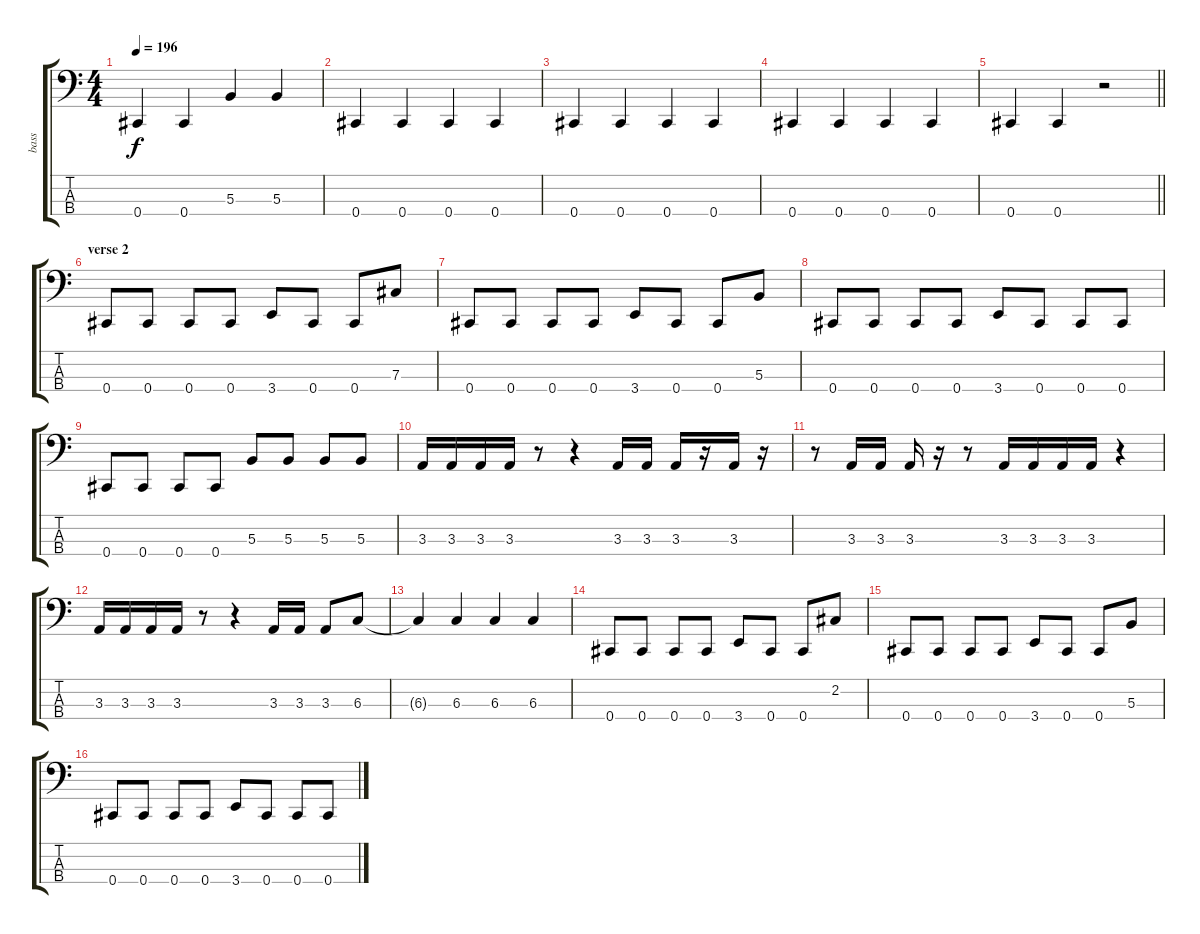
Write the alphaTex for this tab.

\track ("bass" "bass") {instrument electricbasspick}
\staff {score tabs}
\tuning (E2 B1 Gb1 Db1) {hide}
\ts (4 4)
\tempo 196
\clef f4
\ks c
0.4.4{dy f} 0.4.4 5.3.4 5.3.4 |
0.4.4 0.4.4 0.4.4 0.4.4 |
0.4.4 0.4.4 0.4.4 0.4.4 |
0.4.4 0.4.4 0.4.4 0.4.4 |
\barLineRight lightlight
0.4.4 0.4.4 r.2 |
\section ("" "verse 2")
0.4.8 0.4.8 0.4.8 0.4.8 3.4.8 0.4.8 0.4.8 7.3.8 |
0.4.8 0.4.8 0.4.8 0.4.8 3.4.8 0.4.8 0.4.8 5.3.8 |
0.4.8 0.4.8 0.4.8 0.4.8 3.4.8 0.4.8 0.4.8 0.4.8 |
0.4.8 0.4.8 0.4.8 0.4.8 5.3.8 5.3.8 5.3.8 5.3.8 |
3.3.16 3.3.16 3.3.16 3.3.16 r.8 r.4 3.3.16 3.3.16 3.3.16 r.16 3.3.16 r.16 |
r.8 3.3.16 3.3.16 3.3.16 r.16 r.8 3.3.16 3.3.16 3.3.16 3.3.16 r.4 |
3.3.16 3.3.16 3.3.16 3.3.16 r.8 r.4 3.3.16 3.3.16 3.3.8 6.3.8 |
6.3{t}.4 6.3.4 6.3.4 6.3.4 |
0.4.8 0.4.8 0.4.8 0.4.8 3.4.8 0.4.8 0.4.8 2.2.8 |
0.4.8 0.4.8 0.4.8 0.4.8 3.4.8 0.4.8 0.4.8 5.3.8 |
0.4.8 0.4.8 0.4.8 0.4.8 3.4.8 0.4.8 0.4.8 0.4.8
